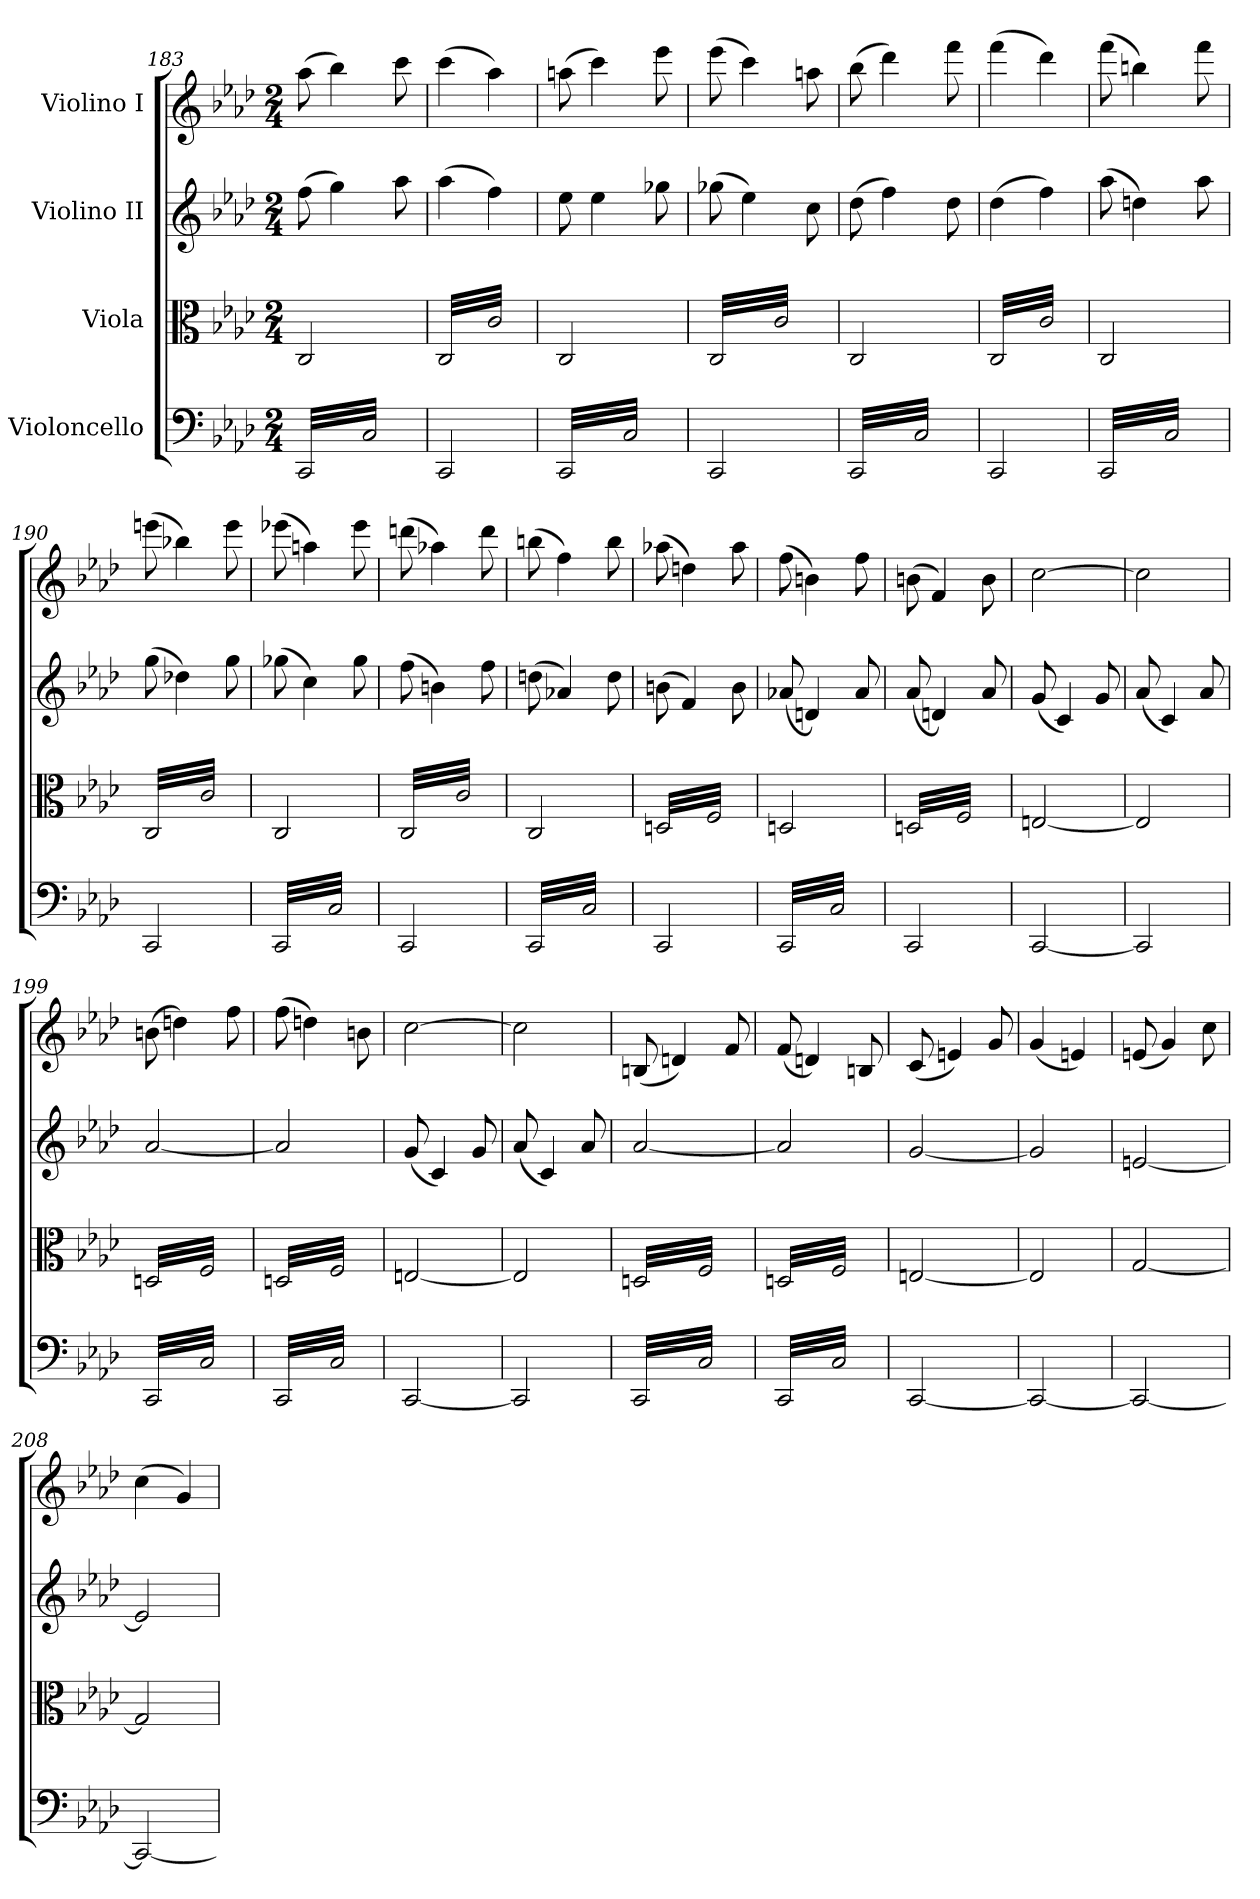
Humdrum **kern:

**kern	**kern	**kern	**kern
*part4	*part3	*part2	*part1
*staff4	*staff3	*staff2	*staff1
*I"Violoncello	*I"Viola	*I"Violino II	*I"Violino I
*clefF4	*clefC3	*clefG2	*clefG2
*k[b-e-a-d-]	*k[b-e-a-d-]	*k[b-e-a-d-]	*k[b-e-a-d-]
*M2/4	*M2/4	*M2/4	*M2/4
=183	=183	=183	=183
*tremolo	*	*	*
(32CC/LLL	2C/	(8ff\	(8aa-\
32C/)	.	.	.
32CC/	.	.	.
32C/)	.	.	.
32CC/	.	4gg\)	4bb-\)
32C/)	.	.	.
32CC/	.	.	.
32C/)	.	.	.
32CC/	.	.	.
32C/)	.	.	.
32CC/	.	.	.
32C/)	.	.	.
32CC/	.	8aa-\	8ccc\
32C/)	.	.	.
32CC/	.	.	.
32C/)JJJ	.	.	.
*Xtremolo	*	*	*
=184	=184	=184	=184
*	*tremolo	*	*
2CC/	(32C/LLL	(4aa-\	(4ccc\
.	32c/)	.	.
.	32C/	.	.
.	32c/)	.	.
.	32C/	.	.
.	32c/)	.	.
.	32C/	.	.
.	32c/)	.	.
.	32C/	4ff\)	4aa-\)
.	32c/)	.	.
.	32C/	.	.
.	32c/)	.	.
.	32C/	.	.
.	32c/)	.	.
.	32C/	.	.
.	32c/)JJJ	.	.
*	*Xtremolo	*	*
=185	=185	=185	=185
*tremolo	*	*	*
(32CC/LLL	2C/	8ee-\	(8aan\
32C/)	.	.	.
32CC/	.	.	.
32C/)	.	.	.
32CC/	.	4ee-\	4ccc\)
32C/)	.	.	.
32CC/	.	.	.
32C/)	.	.	.
32CC/	.	.	.
32C/)	.	.	.
32CC/	.	.	.
32C/)	.	.	.
32CC/	.	8gg-X\	8eee-\
32C/)	.	.	.
32CC/	.	.	.
32C/)JJJ	.	.	.
*Xtremolo	*	*	*
=186	=186	=186	=186
*	*tremolo	*	*
2CC/	(32C/LLL	(8gg-X\	(8eee-\
.	32c/)	.	.
.	32C/	.	.
.	32c/)	.	.
.	32C/	4ee-\)	4ccc\)
.	32c/)	.	.
.	32C/	.	.
.	32c/)	.	.
.	32C/	.	.
.	32c/)	.	.
.	32C/	.	.
.	32c/)	.	.
.	32C/	8cc\	8aan\
.	32c/)	.	.
.	32C/	.	.
.	32c/)JJJ	.	.
*	*Xtremolo	*	*
=187	=187	=187	=187
*tremolo	*	*	*
(32CC/LLL	2C/	(8dd-\	(8bb-\
32C/)	.	.	.
32CC/	.	.	.
32C/)	.	.	.
32CC/	.	4ff\)	4ddd-\)
32C/)	.	.	.
32CC/	.	.	.
32C/)	.	.	.
32CC/	.	.	.
32C/)	.	.	.
32CC/	.	.	.
32C/)	.	.	.
32CC/	.	8dd-\	8fff\
32C/)	.	.	.
32CC/	.	.	.
32C/)JJJ	.	.	.
*Xtremolo	*	*	*
=188	=188	=188	=188
*	*tremolo	*	*
2CC/	(32C/LLL	(4dd-\	(4fff\
.	32c/)	.	.
.	32C/	.	.
.	32c/)	.	.
.	32C/	.	.
.	32c/)	.	.
.	32C/	.	.
.	32c/)	.	.
.	32C/	4ff\)	4ddd-\)
.	32c/)	.	.
.	32C/	.	.
.	32c/)	.	.
.	32C/	.	.
.	32c/)	.	.
.	32C/	.	.
.	32c/)JJJ	.	.
*	*Xtremolo	*	*
=189	=189	=189	=189
*tremolo	*	*	*
(32CC/LLL	2C/	(8aa-\	(8fff\
32C/)	.	.	.
32CC/	.	.	.
32C/)	.	.	.
32CC/	.	4ddn\)	4bbn\)
32C/)	.	.	.
32CC/	.	.	.
32C/)	.	.	.
32CC/	.	.	.
32C/)	.	.	.
32CC/	.	.	.
32C/)	.	.	.
32CC/	.	8aa-\	8fff\
32C/)	.	.	.
32CC/	.	.	.
32C/)JJJ	.	.	.
*Xtremolo	*	*	*
=190	=190	=190	=190
*	*tremolo	*	*
2CC/	(32C/LLL	(8gg\	(8eeen\
.	32c/)	.	.
.	32C/	.	.
.	32c/)	.	.
.	32C/	4dd-X\)	4bb-X\)
.	32c/)	.	.
.	32C/	.	.
.	32c/)	.	.
.	32C/	.	.
.	32c/)	.	.
.	32C/	.	.
.	32c/)	.	.
.	32C/	8gg\	8eee\
.	32c/)	.	.
.	32C/	.	.
.	32c/)JJJ	.	.
*	*Xtremolo	*	*
=191	=191	=191	=191
*tremolo	*	*	*
(32CC/LLL	2C/	(8gg-X\	(8eee-X\
32C/)	.	.	.
32CC/	.	.	.
32C/)	.	.	.
32CC/	.	4cc\)	4aan\)
32C/)	.	.	.
32CC/	.	.	.
32C/)	.	.	.
32CC/	.	.	.
32C/)	.	.	.
32CC/	.	.	.
32C/)	.	.	.
32CC/	.	8gg-\	8eee-\
32C/)	.	.	.
32CC/	.	.	.
32C/)JJJ	.	.	.
*Xtremolo	*	*	*
!!LO:LB:g=z
=192	=192	=192	=192
*	*tremolo	*	*
2CC/	(32C/LLL	(8ff\	(8dddn\
.	32c/)	.	.
.	32C/	.	.
.	32c/)	.	.
.	32C/	4bn\)	4aa-X\)
.	32c/)	.	.
.	32C/	.	.
.	32c/)	.	.
.	32C/	.	.
.	32c/)	.	.
.	32C/	.	.
.	32c/)	.	.
.	32C/	8ff\	8ddd\
.	32c/)	.	.
.	32C/	.	.
.	32c/)JJJ	.	.
*	*Xtremolo	*	*
=193	=193	=193	=193
*tremolo	*	*	*
(32CC/LLL	2C/	(8ddn\	(8bbn\
32C/)	.	.	.
32CC/	.	.	.
32C/)	.	.	.
32CC/	.	4a-X/)	4ff\)
32C/)	.	.	.
32CC/	.	.	.
32C/)	.	.	.
32CC/	.	.	.
32C/)	.	.	.
32CC/	.	.	.
32C/)	.	.	.
32CC/	.	8dd\	8bb\
32C/)	.	.	.
32CC/	.	.	.
32C/)JJJ	.	.	.
*Xtremolo	*	*	*
=194	=194	=194	=194
*	*tremolo	*	*
2CC/	(32Dn/LLL	(8bn\	(8aa-X\
.	32F/)	.	.
.	32Dn/	.	.
.	32F/)	.	.
.	32Dn/	4f/)	4ddn\)
.	32F/)	.	.
.	32Dn/	.	.
.	32F/)	.	.
.	32Dn/	.	.
.	32F/)	.	.
.	32Dn/	.	.
.	32F/)	.	.
.	32Dn/	8b\	8aa-\
.	32F/)	.	.
.	32Dn/	.	.
.	32F/)JJJ	.	.
*	*Xtremolo	*	*
=195	=195	=195	=195
*tremolo	*	*	*
(32CC/LLL	2Dn/	(8a-X/	(8ff\
32C/)	.	.	.
32CC/	.	.	.
32C/)	.	.	.
32CC/	.	4dn/)	4bn\)
32C/)	.	.	.
32CC/	.	.	.
32C/)	.	.	.
32CC/	.	.	.
32C/)	.	.	.
32CC/	.	.	.
32C/)	.	.	.
32CC/	.	8a-/	8ff\
32C/)	.	.	.
32CC/	.	.	.
32C/)JJJ	.	.	.
*Xtremolo	*	*	*
=196	=196	=196	=196
*	*tremolo	*	*
2CC/	(32Dn/LLL	(8a-/	(8bn\
.	32F/)	.	.
.	32Dn/	.	.
.	32F/)	.	.
.	32Dn/	4dn/)	4f/)
.	32F/)	.	.
.	32Dn/	.	.
.	32F/)	.	.
.	32Dn/	.	.
.	32F/)	.	.
.	32Dn/	.	.
.	32F/)	.	.
.	32Dn/	8a-/	8b\
.	32F/)	.	.
.	32Dn/	.	.
.	32F/)JJJ	.	.
*	*Xtremolo	*	*
=197	=197	=197	=197
[2CC/	[2En/	(8g/	[2cc\
.	.	.	.
.	.	.	.
.	.	.	.
.	.	4c/)	.
.	.	.	.
.	.	.	.
.	.	.	.
.	.	8g/	.
=198	=198	=198	=198
2CC/]	2E/]	(8a-/	2cc\]
.	.	4c/)	.
.	.	8a-/	.
=199	=199	=199	=199
*tremolo	*	*	*
*	*tremolo	*	*
(32CC/LLL	(32Dn/LLL	[2a-/	(8bn\
32C/	32F/	.	.
32CC/	32Dn/	.	.
32C/	32F/	.	.
32CC/	32Dn/	.	4ddn\)
32C/	32F/	.	.
32CC/	32Dn/	.	.
32C/	32F/	.	.
32CC/	32Dn/	.	.
32C/	32F/	.	.
32CC/	32Dn/	.	.
32C/	32F/	.	.
32CC/	32Dn/	.	8ff\
32C/	32F/	.	.
32CC/	32Dn/	.	.
32C/JJJ	32F/JJJ	.	.
=200	=200	=200	=200
32CC/LLL	32Dn/LLL	2a-/]	(8ff\
32C/)	32F/)	.	.
32CC/	32Dn/	.	.
32C/)	32F/)	.	.
32CC/	32Dn/	.	4ddn\)
32C/)	32F/)	.	.
32CC/	32Dn/	.	.
32C/)	32F/)	.	.
32CC/	32Dn/	.	.
32C/)	32F/)	.	.
32CC/	32Dn/	.	.
32C/)	32F/)	.	.
32CC/	32Dn/	.	8bn\
32C/)	32F/)	.	.
32CC/	32Dn/	.	.
32C/)JJJ	32F/)JJJ	.	.
*	*Xtremolo	*	*
*Xtremolo	*	*	*
=201	=201	=201	=201
[2CC/	[2En/	(8g/	[2cc\
.	.	.	.
.	.	.	.
.	.	.	.
.	.	4c/)	.
.	.	.	.
.	.	.	.
.	.	.	.
.	.	8g/	.
=202	=202	=202	=202
2CC/]	2E/]	(8a-/	2cc\]
.	.	4c/)	.
.	.	8a-/	.
=203	=203	=203	=203
*tremolo	*	*	*
*	*tremolo	*	*
(32CC/LLL	(32Dn/LLL	[2a-/	(8Bn/
32C/	32F/	.	.
32CC/	32Dn/	.	.
32C/	32F/	.	.
32CC/	32Dn/	.	4dn/)
32C/	32F/	.	.
32CC/	32Dn/	.	.
32C/	32F/	.	.
32CC/	32Dn/	.	.
32C/	32F/	.	.
32CC/	32Dn/	.	.
32C/	32F/	.	.
32CC/	32Dn/	.	8f/
32C/	32F/	.	.
32CC/	32Dn/	.	.
32C/JJJ	32F/JJJ	.	.
!!LO:PB:g=z
=204	=204	=204	=204
32CC/LLL	32Dn/LLL	2a-/]	(8f/
32C/)	32F/)	.	.
32CC/	32Dn/	.	.
32C/)	32F/)	.	.
32CC/	32Dn/	.	4dn/)
32C/)	32F/)	.	.
32CC/	32Dn/	.	.
32C/)	32F/)	.	.
32CC/	32Dn/	.	.
32C/)	32F/)	.	.
32CC/	32Dn/	.	.
32C/)	32F/)	.	.
32CC/	32Dn/	.	8Bn/
32C/)	32F/)	.	.
32CC/	32Dn/	.	.
32C/)JJJ	32F/)JJJ	.	.
*	*Xtremolo	*	*
*Xtremolo	*	*	*
=205	=205	=205	=205
[2CC/	[2En/	[2g/	(8c/
.	.	.	.
.	.	.	.
.	.	.	.
.	.	.	4en/)
.	.	.	.
.	.	.	.
.	.	.	.
.	.	.	8g/
=206	=206	=206	=206
2CC/_	2E/]	2g/]	(4g/
.	.	.	4en/)
=207	=207	=207	=207
2CC/_	[2G/	[2en/	(8en/
.	.	.	4g/)
.	.	.	8cc\
=208	=208	=208	=208
2CC/_	2G/]	2e/]	(4cc\
.	.	.	4g/)
=	=	=	=
*-	*-	*-	*-
